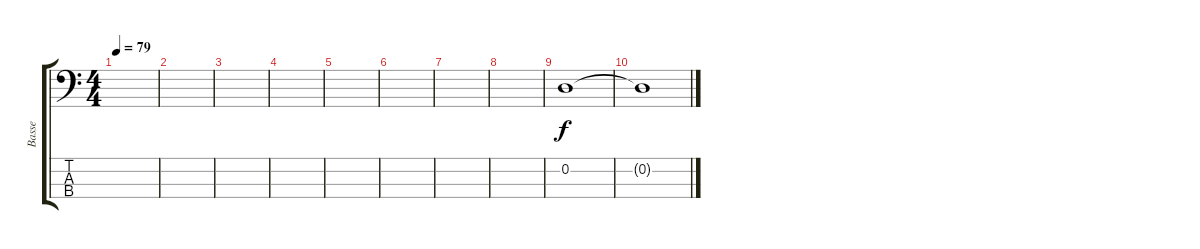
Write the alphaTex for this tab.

\track ("Basse" "Basse") {instrument fretlessbass}
\staff {score tabs}
\tuning (G2 D2 A1 E1) {hide}
\ts (4 4)
\tempo 79
\clef f4
\ks c
|
|
|
|
|
|
|
|
0.2.1 |
0.2{t}.1
